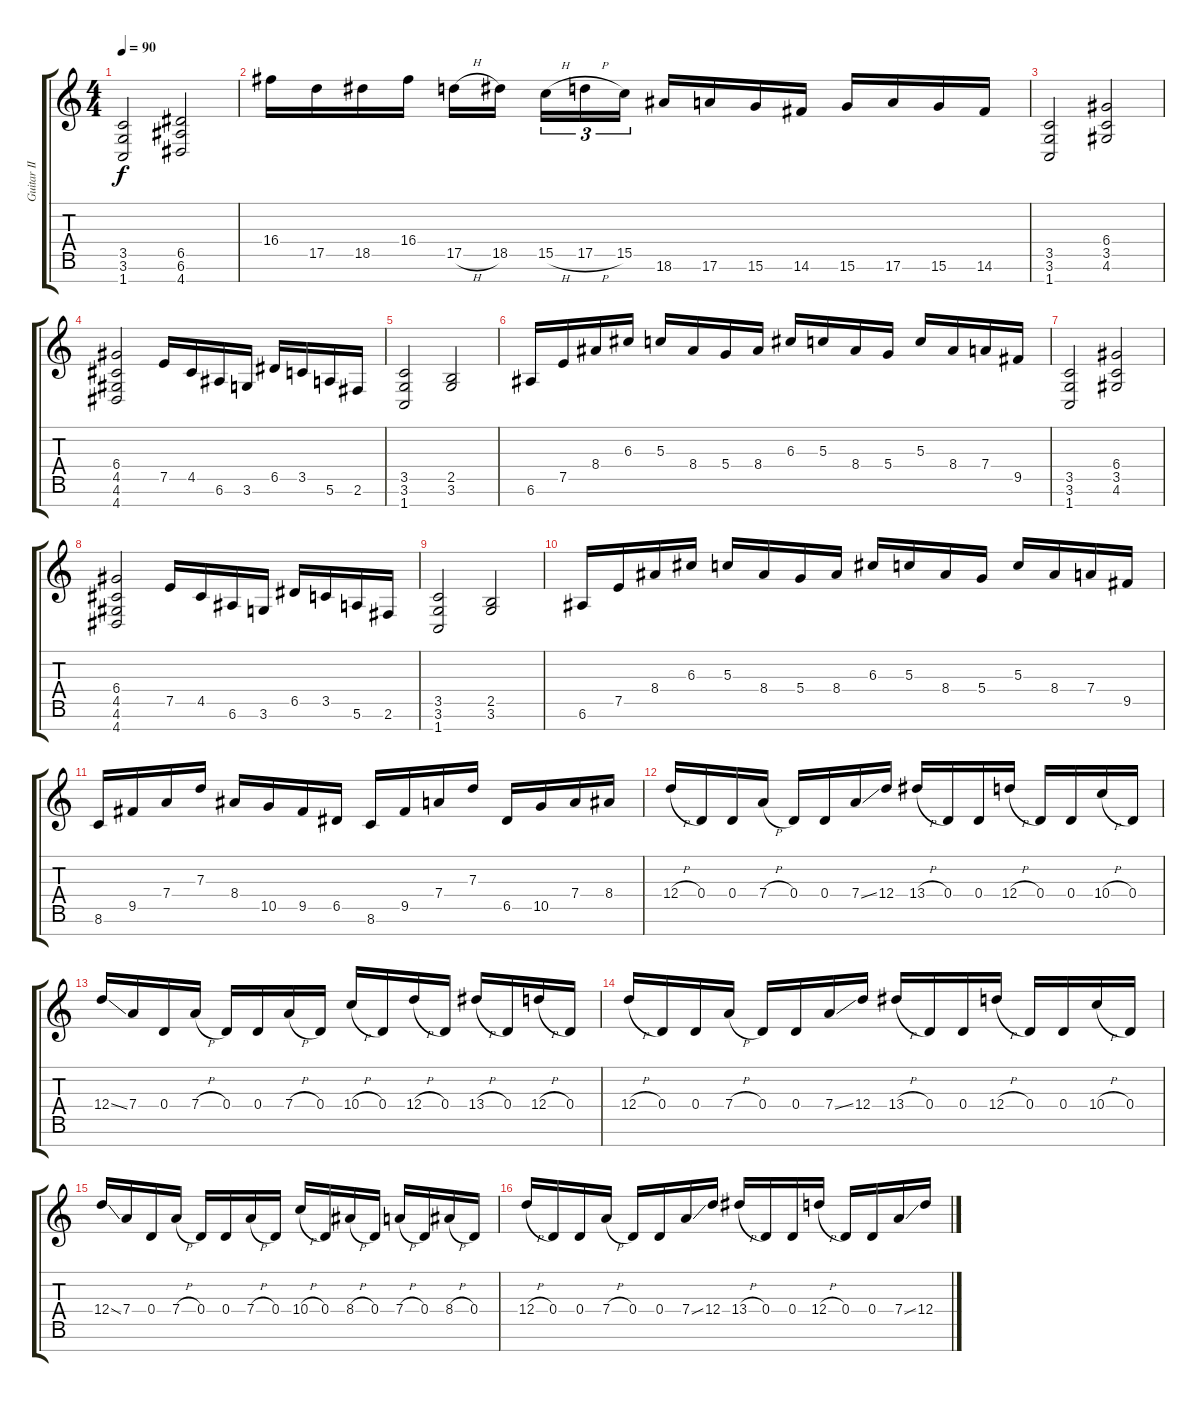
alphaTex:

\track ("Guitar II" "Guitar II") {instrument distortionguitar}
\staff {score tabs}
\tuning (E4 B3 G3 D3 A2 E2 B1) {hide}
\ts (4 4)
\tempo 90
\clef g2
\ks c
(3.5 3.6 1.7).2{dy f} (6.5 6.6 4.7).2 |
16.4.16 17.5.16 18.5.16 16.4.16 17.5{h}.16 18.5.16 15.5{h}.16{tu (3 2)} 17.5{h}.16{tu (3 2)} 15.5.16{tu (3 2)} 18.6.16 17.6.16 15.6.16 14.6.16 15.6.16 17.6.16 15.6.16 14.6.16 |
(3.5 3.6 1.7).2 (6.4 3.5 4.6).2 |
(6.4 4.5 4.6 4.7).2 7.5.16 4.5.16 6.6.16 3.6.16 6.5.16 3.5.16 5.6.16 2.6.16 |
(3.5 3.6 1.7).2 (2.5 3.6).2 |
6.6.16 7.5.16 8.4.16 6.3.16 5.3.16 8.4.16 5.4.16 8.4.16 6.3.16 5.3.16 8.4.16 5.4.16 5.3.16 8.4.16 7.4.16 9.5.16 |
(3.5 3.6 1.7).2 (6.4 3.5 4.6).2 |
(6.4 4.5 4.6 4.7).2 7.5.16 4.5.16 6.6.16 3.6.16 6.5.16 3.5.16 5.6.16 2.6.16 |
(3.5 3.6 1.7).2 (2.5 3.6).2 |
6.6.16 7.5.16 8.4.16 6.3.16 5.3.16 8.4.16 5.4.16 8.4.16 6.3.16 5.3.16 8.4.16 5.4.16 5.3.16 8.4.16 7.4.16 9.5.16 |
8.6.16 9.5.16 7.4.16 7.3.16 8.4.16 10.5.16 9.5.16 6.5.16 8.6.16 9.5.16 7.4.16 7.3.16 6.5.16 10.5.16 7.4.16 8.4.16 |
12.4{h}.16 0.4.16 0.4.16 7.4{h}.16 0.4.16 0.4.16 7.4{ss}.16 12.4.16 13.4{h}.16 0.4.16 0.4.16 12.4{h}.16 0.4.16 0.4.16 10.4{h}.16 0.4.16 |
12.4{ss}.16 7.4.16 0.4.16 7.4{h}.16 0.4.16 0.4.16 7.4{h}.16 0.4.16 10.4{h}.16 0.4.16 12.4{h}.16 0.4.16 13.4{h}.16 0.4.16 12.4{h}.16 0.4.16 |
12.4{h}.16 0.4.16 0.4.16 7.4{h}.16 0.4.16 0.4.16 7.4{ss}.16 12.4.16 13.4{h}.16 0.4.16 0.4.16 12.4{h}.16 0.4.16 0.4.16 10.4{h}.16 0.4.16 |
12.4{ss}.16 7.4.16 0.4.16 7.4{h}.16 0.4.16 0.4.16 7.4{h}.16 0.4.16 10.4{h}.16 0.4.16 8.4{h}.16 0.4.16 7.4{h}.16 0.4.16 8.4{h}.16 0.4.16 |
12.4{h}.16 0.4.16 0.4.16 7.4{h}.16 0.4.16 0.4.16 7.4{ss}.16 12.4.16 13.4{h}.16 0.4.16 0.4.16 12.4{h}.16 0.4.16 0.4.16 7.4{ss}.16 12.4.16
